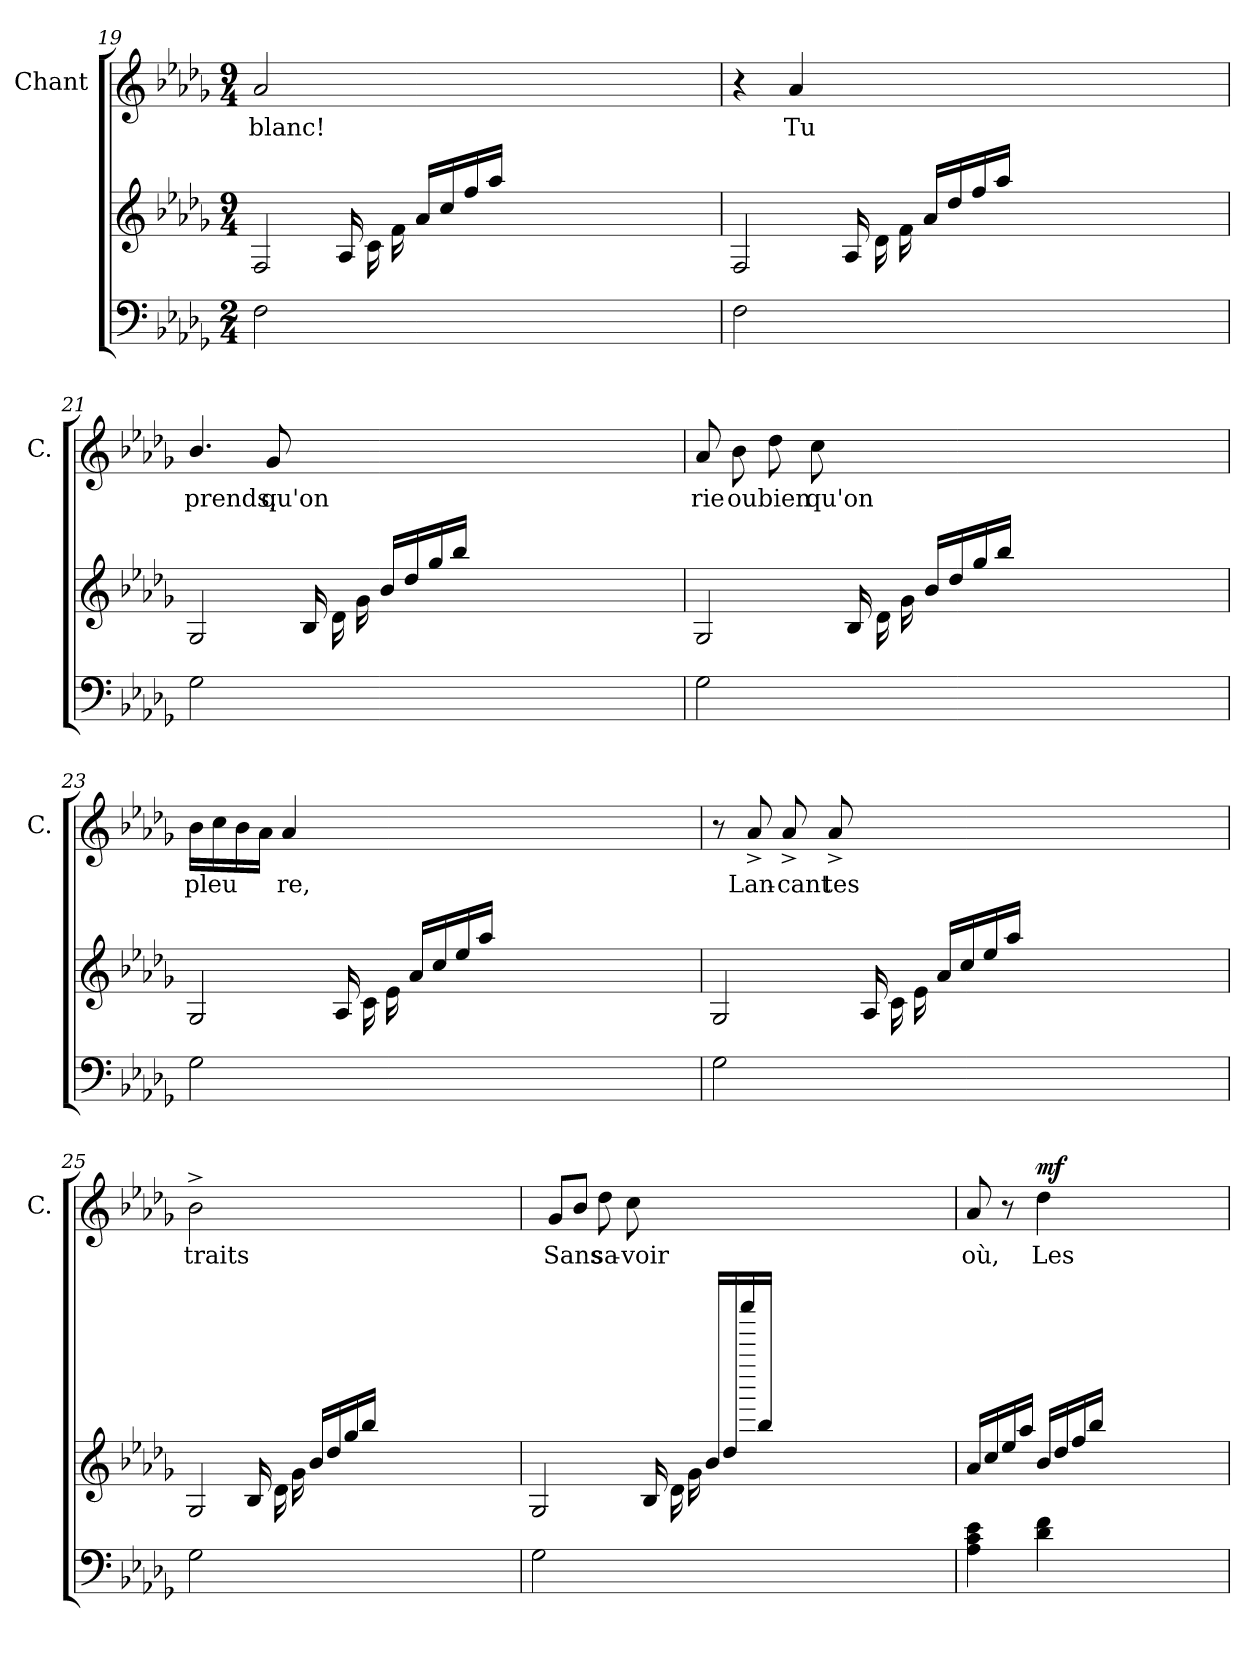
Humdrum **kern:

**kern	**kern	**kern	**text	**dynam
*part3	*part2	*part1	*part1	*part1
*staff3	*staff2	*staff1	*staff1	*staff1
*	*	*I"Chant	*	*
*	*	*I'C.	*	*
*clefF4	*clefG2	*clefG2	*	*
*k[b-e-a-d-g-]	*k[b-e-a-d-g-]	*k[b-e-a-d-g-]	*	*
*M2/4	*M9/4	*M9/4	*	*
=19	=19	=19	=19	=19
2Fi\	2Fj/	2a-j/	blanc!	.
1..ryy	16A-j/	1..ryy	.	.
.	16cj\	.	.	.
.	16fj\	.	.	.
.	16a-j/LL	.	.	.
.	16ccj/	.	.	.
.	16ffj/	.	.	.
.	16aa-j/JJ	.	.	.
.	1ryy	.	.	.
.	4ryy	.	.	.
.	16ryy	.	.	.
=20	=20	=20	=20	=20
2Fi\	2Fj/	4r	.	.
.	.	4a-j/	Tu	.
1..ryy	16A-j/	1..ryy	.	.
.	16d-j\	.	.	.
.	16fj\	.	.	.
.	16a-j/LL	.	.	.
.	16dd-j/	.	.	.
.	16ffj/	.	.	.
.	16aa-j/JJ	.	.	.
.	1ryy	.	.	.
.	4ryy	.	.	.
.	16ryy	.	.	.
=21	=21	=21	=21	=21
2G-i\	2G-j/	4.b-j/	prends,	.
.	.	8g-j/	qu'on	.
1..ryy	16B-j/	1..ryy	.	.
.	16d-j\	.	.	.
.	16g-j\	.	.	.
.	16b-j/LL	.	.	.
.	16dd-j/	.	.	.
.	16gg-j/	.	.	.
.	16bb-j/JJ	.	.	.
.	1ryy	.	.	.
.	4ryy	.	.	.
.	16ryy	.	.	.
=22	=22	=22	=22	=22
2G-i\	2G-j/	8a-j/	rie	.
.	.	8b-j\	ou	.
.	.	8dd-j\	bien	.
.	.	8ccj\	qu'on	.
1..ryy	16B-j/	1..ryy	.	.
.	16d-j\	.	.	.
.	16g-j\	.	.	.
.	16b-j/LL	.	.	.
.	16dd-j/	.	.	.
.	16gg-j/	.	.	.
.	16bb-j/JJ	.	.	.
.	1ryy	.	.	.
.	4ryy	.	.	.
.	16ryy	.	.	.
!!LO:LB:g=z
=23	=23	=23	=23	=23
2G-i\	2G-j/	16b-j\LL	pleu	.
.	.	16ccj\	.	.
.	.	16b-j\	--	.
.	.	16a-j\JJ	.	.
.	.	4a-j/	re,	.
1..ryy	16A-j/	1..ryy	.	.
.	16cj\	.	.	.
.	16e-j\	.	.	.
.	16a-j/LL	.	.	.
.	16ccj/	.	.	.
.	16ee-j/	.	.	.
.	16aa-j/JJ	.	.	.
.	1ryy	.	.	.
.	4ryy	.	.	.
.	16ryy	.	.	.
=24	=24	=24	=24	=24
2G-i\	2G-j/	8r	.	.
.	.	8a-^>j/	Lan-	.
.	.	8a-^>j/	cant	.
.	.	8a-^>j/	tes	.
1..ryy	16A-j/	1..ryy	.	.
.	16cj\	.	.	.
.	16e-j\	.	.	.
.	16a-j/LL	.	.	.
.	16ccj/	.	.	.
.	16ee-j/	.	.	.
.	16aa-j/JJ	.	.	.
.	1ryy	.	.	.
.	4ryy	.	.	.
.	16ryy	.	.	.
=25	=25	=25	=25	=25
2G-i\	2G-j/	2b-^>j\	traits	.
1..ryy	16B-j/	1..ryy	.	.
.	16d-j\	.	.	.
.	16g-j\	.	.	.
.	16b-j/LL	.	.	.
.	16dd-j/	.	.	.
.	16gg-j/	.	.	.
.	16bb-j/JJ	.	.	.
.	1ryy	.	.	.
.	4ryy	.	.	.
.	16ryy	.	.	.
=26	=26	=26	=26	=26
2G-i\	2G-j/	16ryy	.	.
.	.	8g-j/L	Sans	.
.	.	8b-j/J	.	.
.	.	8dd-j\	sa-	.
.	.	8ccj\	voir	.
1..ryy	16B-j/	.	.	.
.	16d-j\	1ryy	.	.
.	16g-j\	.	.	.
.	16b-j/LL	.	.	.
.	16dd-j/	.	.	.
.	16ccccccj/	.	.	.
.	16bb-j/JJ	.	.	.
.	1ryy	.	.	.
.	.	2ryy	.	.
.	4ryy	.	.	.
.	.	8.ryy	.	.
.	16ryy	.	.	.
=27	=27	=27	=27	=27
*^	*	*	*	*
4A-i\ 4ci\ 4e-i\	2ryy	16a-j/LL	8a-j/	où,	.
.	.	16ccj/	.	.	.
.	.	16ee-j/	8r	.	.
.	.	16aa-j/JJ	.	.	.
!	!	!	!	!	!LO:DY:a
4d-i\ 4fi\	.	16b-j/LL	4dd-j\	Les	mf
.	.	16dd-j/	.	.	.
.	.	16ffj/	.	.	.
.	.	16bb-j/JJ	.	.	.
1..ryy	1..ryy	1..ryy	1..ryy	.	.
*v	*v	*	*	*	*
=	=	=	=	=
*-	*-	*-	*-	*-
